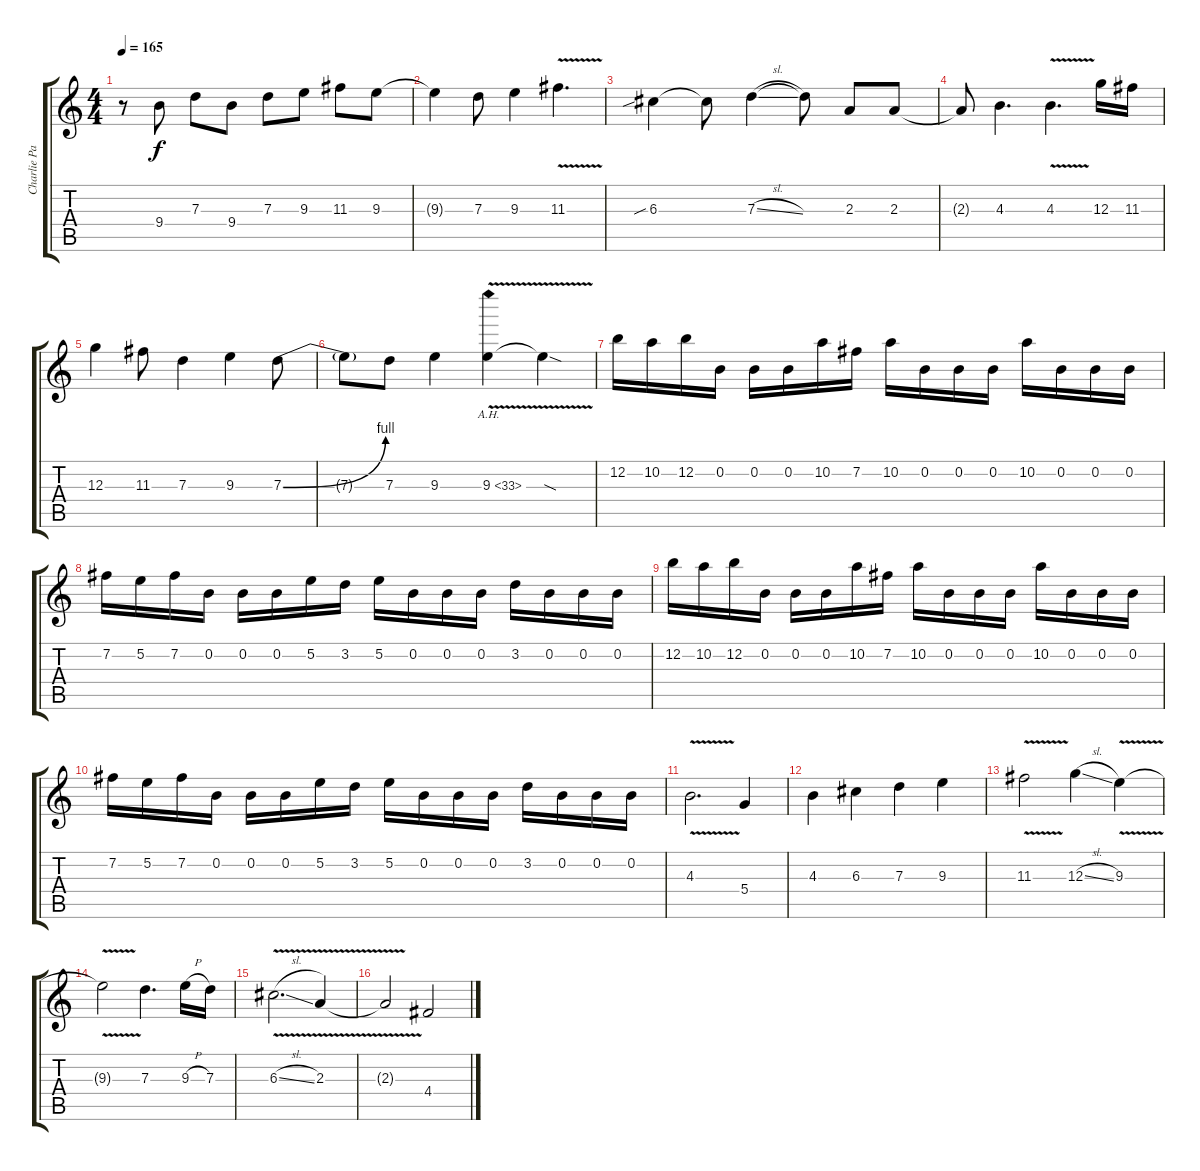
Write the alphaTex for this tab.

\track ("Charlie Parra Del Riego" "Charlie Pa") {instrument distortionguitar}
\staff {score tabs}
\tuning (E4 B3 G3 D3 A2 E2) {hide}
\ts (4 4)
\tempo 165
\clef g2
\ks c
r.8{dy f} 9.4.8 7.3.8 9.4.8 7.3.8 9.3.8 11.3.8 9.3.8 |
9.3{t}.4 7.3.8 9.3.4 11.3{v}.4{d} |
6.3{sib}.4 6.3{t}.8 7.3{sl}.4 7.3{t}.8 2.3.8 2.3.8 |
2.3{t}.8 4.3.4{d} 4.3{v}.4{d} 12.3.16 11.3.16 |
12.3.4 11.3.8 7.3.4 9.3.4 7.3{be (bend 0 0 60 4)}.8 |
7.3{t}.8 7.3.8 9.3.4 9.3{ah 24 v}.4 9.3{sod t}.4 |
12.2.16 10.2.16 12.2.16 0.2.16 0.2.16 0.2.16 10.2.16 7.2.16 10.2.16 0.2.16 0.2.16 0.2.16 10.2.16 0.2.16 0.2.16 0.2.16 |
7.2.16 5.2.16 7.2.16 0.2.16 0.2.16 0.2.16 5.2.16 3.2.16 5.2.16 0.2.16 0.2.16 0.2.16 3.2.16 0.2.16 0.2.16 0.2.16 |
12.2.16 10.2.16 12.2.16 0.2.16 0.2.16 0.2.16 10.2.16 7.2.16 10.2.16 0.2.16 0.2.16 0.2.16 10.2.16 0.2.16 0.2.16 0.2.16 |
7.2.16 5.2.16 7.2.16 0.2.16 0.2.16 0.2.16 5.2.16 3.2.16 5.2.16 0.2.16 0.2.16 0.2.16 3.2.16 0.2.16 0.2.16 0.2.16 |
4.3{v}.2{d} 5.4.4 |
4.3.4 6.3.4 7.3.4 9.3.4 |
11.3{v}.2 12.3{sl}.4 9.3{v}.4 |
9.3{t}.2 7.3.4{d} 9.3{h}.16 7.3.16 |
6.3{v sl}.2{d} 2.3{v}.4 |
2.3{t}.2 4.4.2
